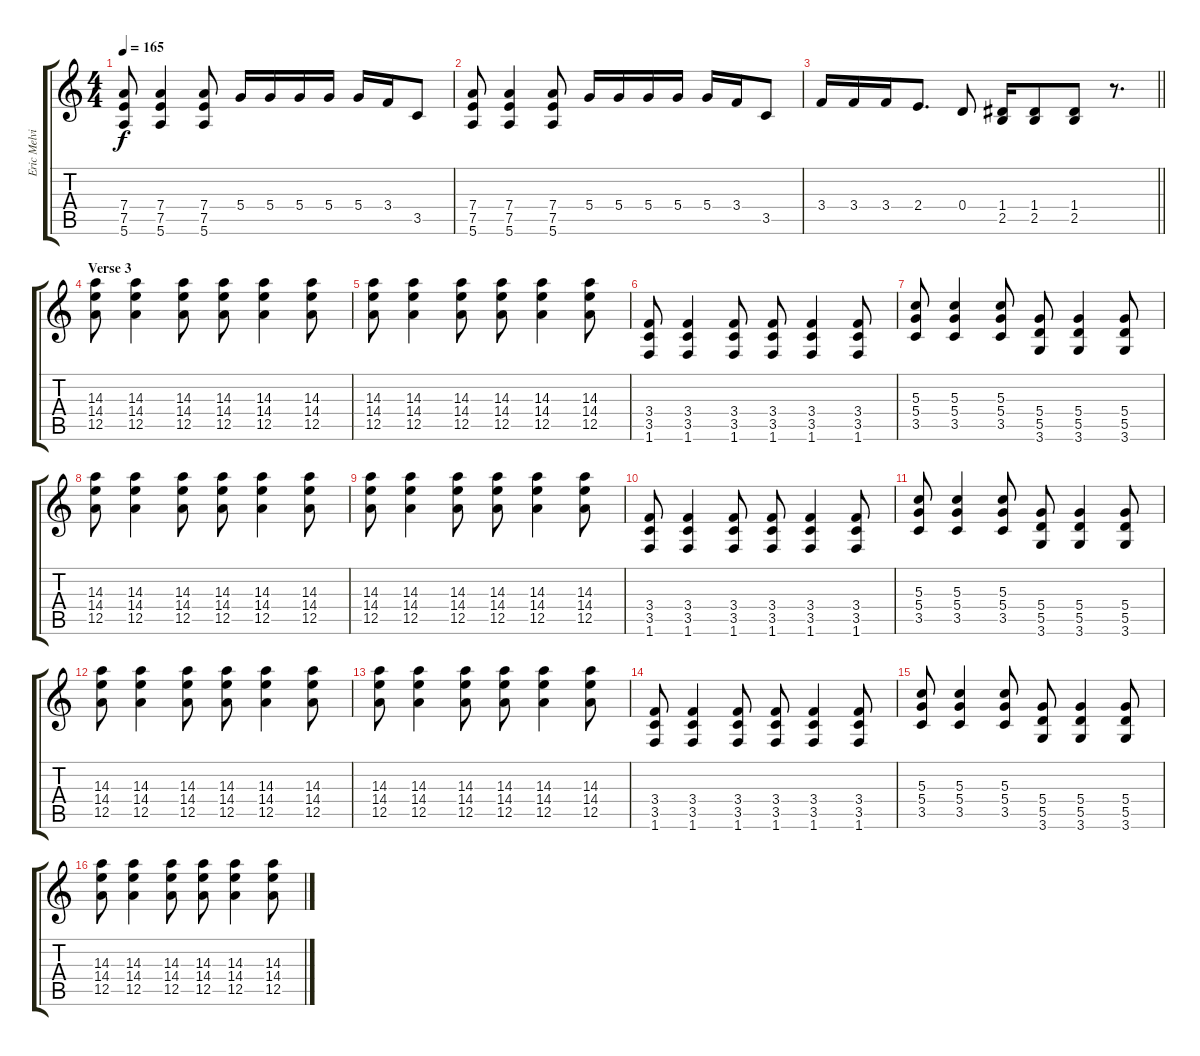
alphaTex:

\track ("Eric Melvin" "Eric Melvi") {instrument overdrivenguitar}
\staff {score tabs}
\tuning (E4 B3 G3 D3 A2 E2) {hide}
\ts (4 4)
\tempo 165
\clef g2
\ks c
(7.4 7.5 5.6).8{dy f} (7.4 7.5 5.6).4 (7.4 7.5 5.6).8 5.4.16 5.4.16 5.4.16 5.4.16 5.4.16 3.4.16 3.5.8 |
(7.4 7.5 5.6).8 (7.4 7.5 5.6).4 (7.4 7.5 5.6).8 5.4.16 5.4.16 5.4.16 5.4.16 5.4.16 3.4.16 3.5.8 |
\barLineRight lightlight
3.4.16 3.4.16 3.4.16 2.4.8{d} 0.4.8 (1.4 2.5).16 (1.4 2.5).8 (1.4 2.5).8 r.8{d} |
\section ("" "Verse 3")
(14.3 14.4 12.5).8 (14.3 14.4 12.5).4 (14.3 14.4 12.5).8 (14.3 14.4 12.5).8 (14.3 14.4 12.5).4 (14.3 14.4 12.5).8 |
(14.3 14.4 12.5).8 (14.3 14.4 12.5).4 (14.3 14.4 12.5).8 (14.3 14.4 12.5).8 (14.3 14.4 12.5).4 (14.3 14.4 12.5).8 |
(3.4 3.5 1.6).8 (3.4 3.5 1.6).4 (3.4 3.5 1.6).8 (3.4 3.5 1.6).8 (3.4 3.5 1.6).4 (3.4 3.5 1.6).8 |
(5.3 5.4 3.5).8 (5.3 5.4 3.5).4 (5.3 5.4 3.5).8 (5.4 5.5 3.6).8 (5.4 5.5 3.6).4 (5.4 5.5 3.6).8 |
(14.3 14.4 12.5).8 (14.3 14.4 12.5).4 (14.3 14.4 12.5).8 (14.3 14.4 12.5).8 (14.3 14.4 12.5).4 (14.3 14.4 12.5).8 |
(14.3 14.4 12.5).8 (14.3 14.4 12.5).4 (14.3 14.4 12.5).8 (14.3 14.4 12.5).8 (14.3 14.4 12.5).4 (14.3 14.4 12.5).8 |
(3.4 3.5 1.6).8 (3.4 3.5 1.6).4 (3.4 3.5 1.6).8 (3.4 3.5 1.6).8 (3.4 3.5 1.6).4 (3.4 3.5 1.6).8 |
(5.3 5.4 3.5).8 (5.3 5.4 3.5).4 (5.3 5.4 3.5).8 (5.4 5.5 3.6).8 (5.4 5.5 3.6).4 (5.4 5.5 3.6).8 |
(14.3 14.4 12.5).8 (14.3 14.4 12.5).4 (14.3 14.4 12.5).8 (14.3 14.4 12.5).8 (14.3 14.4 12.5).4 (14.3 14.4 12.5).8 |
(14.3 14.4 12.5).8 (14.3 14.4 12.5).4 (14.3 14.4 12.5).8 (14.3 14.4 12.5).8 (14.3 14.4 12.5).4 (14.3 14.4 12.5).8 |
(3.4 3.5 1.6).8 (3.4 3.5 1.6).4 (3.4 3.5 1.6).8 (3.4 3.5 1.6).8 (3.4 3.5 1.6).4 (3.4 3.5 1.6).8 |
(5.3 5.4 3.5).8 (5.3 5.4 3.5).4 (5.3 5.4 3.5).8 (5.4 5.5 3.6).8 (5.4 5.5 3.6).4 (5.4 5.5 3.6).8 |
(14.3 14.4 12.5).8 (14.3 14.4 12.5).4 (14.3 14.4 12.5).8 (14.3 14.4 12.5).8 (14.3 14.4 12.5).4 (14.3 14.4 12.5).8
